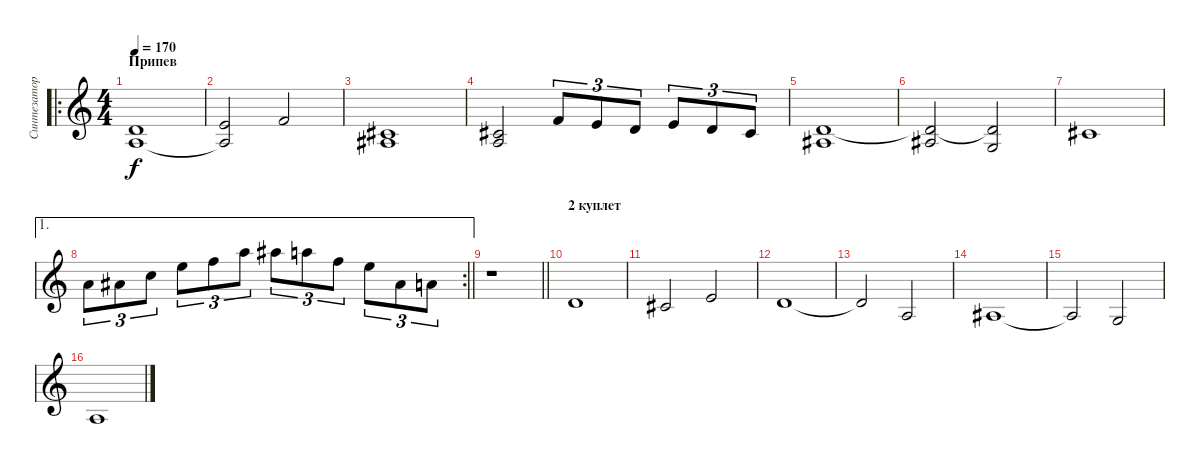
\track ("Синтезатор Rechst " "Синтезатор") {instrument stringensemble1}
\staff {score}
\tuning (E4 B3 G3 D3 A2 E2 B1) {hide}
\ro
\ts (4 4)
\section ("" "Припев")
\tempo 170
\clef g2
\ks c
(7.3 7.4).1{dy f} |
(9.3 7.4{t}).2 10.3.2 |
(6.3 8.4).1 |
(6.3 7.4).2 10.3.8{tu (3 2)} 9.3.8{tu (3 2)} 7.3.8{tu (3 2)} 9.3.8{tu (3 2)} 7.3.8{tu (3 2)} 6.3.8{tu (3 2)} |
(7.3 8.4).1 |
(7.3{t} 8.4).2 (7.3{t} 5.4).2 |
6.3.1 |
\ae 1
\rc 2
\barLineRight lightlight
14.3.8{tu (3 2)} 15.3.8{tu (3 2)} 17.3.8{tu (3 2)} 17.2.8{tu (3 2)} 18.2.8{tu (3 2)} 17.1.8{tu (3 2)} 18.1.8{tu (3 2)} 17.1.8{tu (3 2)} 18.2.8{tu (3 2)} 17.2.8{tu (3 2)} 15.3.8{tu (3 2)} 14.3.8{tu (3 2)} |
\barLineRight lightlight
r.1 |
\section ("" "2 куплет")
7.3.1 |
6.3.2 9.3.2 |
7.3.1 |
7.3{t}.2 7.4.2 |
8.4.1 |
8.4{t}.2 5.4.2 |
7.4.1
